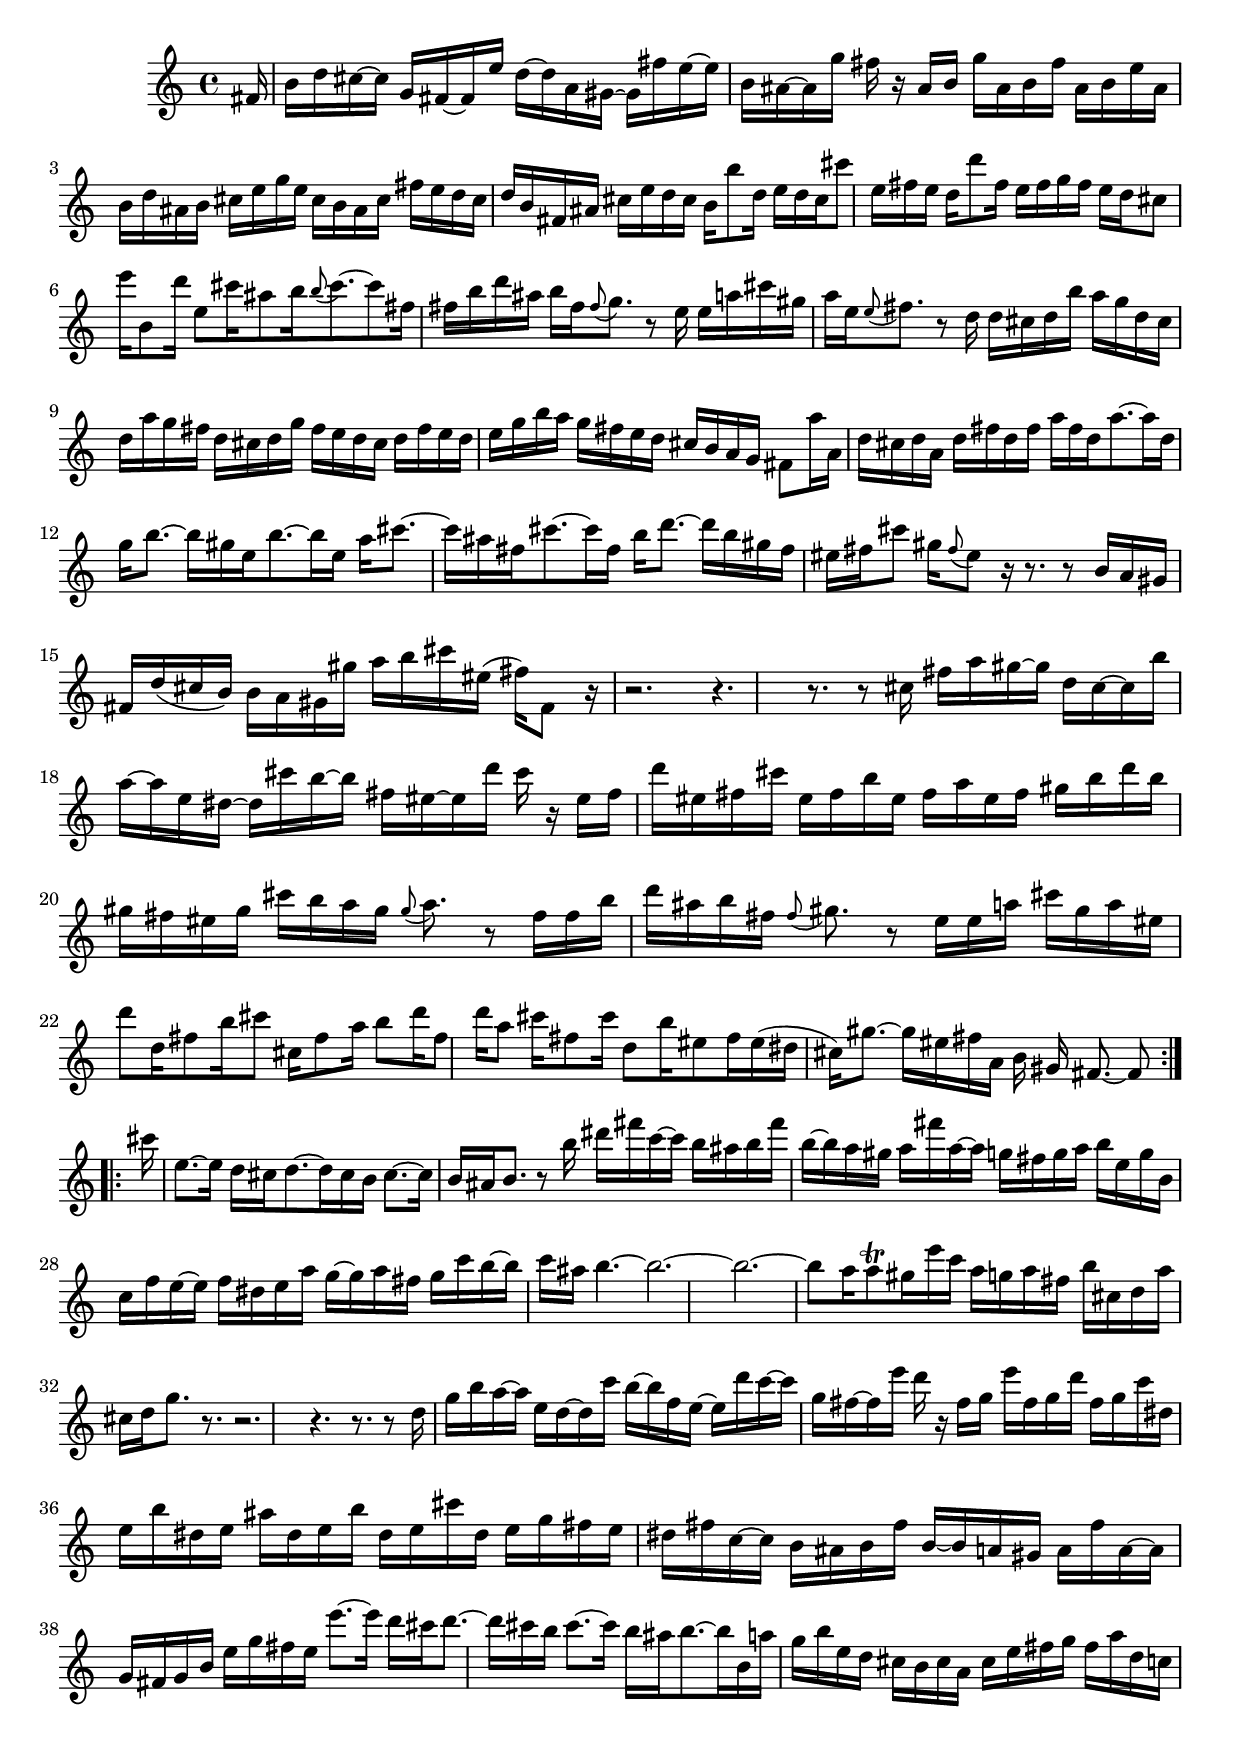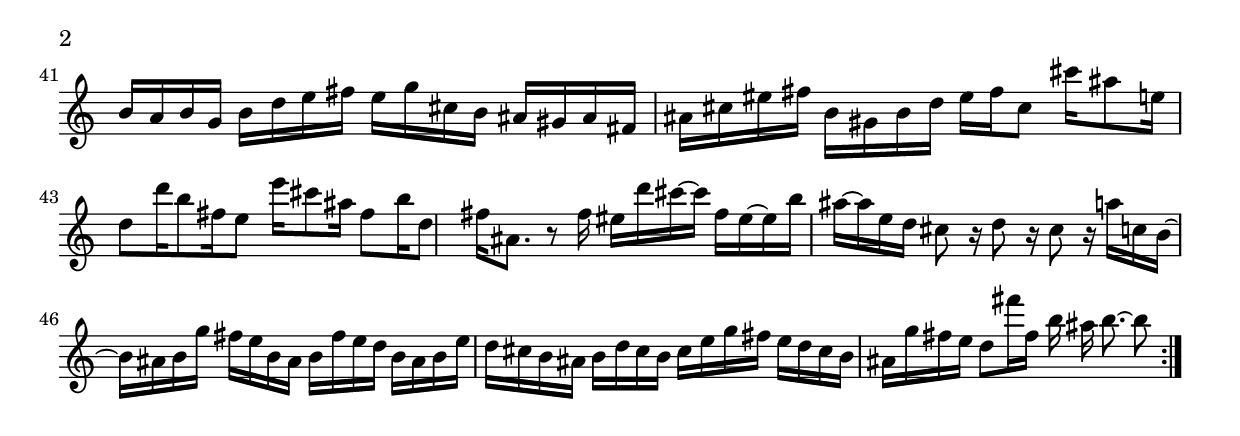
% Sonata for Flute and Harpsichord BWV 1030 in B minor III Presto

%{
    Copyright 2018 Edmundo Carmona Antoranz. Released under CC 4.0 by-sa
    Original Manuscript is public domain
%}


\version "2.18.2"

\time 12/16
\key b \minor

\relative c' {
    
    \partial 16 fis16
    
    % 1
    b16 d cis~ cis g fis~ fis e' d~ d a gis~
    
    % 2
    gis fis' e~ e b ais~ ais g' fis r ais, b
    
    % 3
    % 2nd system starts here
    g' ais, b fis' ais, b e ais, b d ais b
    
    % 4
    cis e g e cis b ais cis fis e d cis
    
    % 5
    d b fis ais cis e d cis b b'8 d,16
    
    % 6
    e d cis cis'8 e,16 fis e d d'8 fis,16
    
    % 7
    % 3rd system starts here
    e fis g fis e d cis8 e'16 b,8 d'16
    
    % 8
    e,8 cis'16 ais8 b16 \appoggiatura b8 cis8.~ cis8 fis,16
    
    % 9
    fis b d ais b fis \appoggiatura fis8 g8. r8 e16
    
    % 10
    e a cis gis a e \appoggiatura e8 fis8. r8 d16
    
    % 11
    % 4th system starts on 2nd beat
    d cis d b' a g d cis d a' g fis
    
    % 12
    d cis d g fis e d cis d fis e d
    
    % 13
    e g b a g fis e d cis b a g
    
    % 14
    fis8 a'16 a, d cis d a d fis d fis
    
    % 15
    a fis d a'8.~ a16 d, g b8.~
    
    % 16
    % next page starts here
    b16 gis e b'8.~ b16 e, a cis8.~
    
    % 17
    cis16 ais fis cis'8.~ cis16 fis, b d8.~
    
    % 18
    d16 b gis fis eis fis cis'8 gis16 \appoggiatura fis8 eis8 r16
    
    % 19
    r8. r8 b16 a gis fis d'( cis b)
    
    % 20
    % 2nd system starts on 2nd beat
    b a gis gis' a b cis eis,( fis) fis,8 r16
    
    % 21
    r2.
    
    % 22
    r4. r8. r8 cis'16
    
    % 23
    fis a gis~ gis d cis~ cis b' a~ a e dis~
    
    % 24
    % 3rd system starts on 3rd beat
    dis cis' b~ b fis eis~ eis d' cis r eis, fis
    
    % 25
    d' eis, fis cis' eis, fis b eis, fis a eis fis
    
    % 26
    gis b d b gis fis eis gis cis b a gis
    
    % 27
    \appoggiatura gis8 a8. r8 fis16 fis b d ais b fis
    
    % 28
    % 4th system starts here
    \appoggiatura fis8 gis8. r8 e16 e a cis gis a eis
    
    % 29
    d'8 d,16 fis8 b16 cis8 cis,16 fis8 a16
    
    % 30
    b8 d16 fis,8 d'16 a8 cis16 fis,8 cis'16
    
    % 31
    d,8 b'16 eis,8 fis16 eis( dis cis) gis'8.~
    
    % 32
    % 5th system starts here
    gis16 eis fis a, b gis fis8.~ fis8
    \bar ":..:"
    cis''16
    
    % 33
    e,8.~ e16 d cis d8.~ d16 cis b
    
    % 34
    cis8.~ cis16 b ais b8. r8 b'16
    
    % 35
    % 6th system starts on 3rd beat
    dis fis c~ c b ais b fis' b,~ b a gis
    
    % 36
    a fis' a,~ a g fis g a b e, g b,
    
    % 37
    c f e~ e f dis e a g~ g a fis
    
    % 38
    g c b~ b c ais b4.~
    
    % 39
    % next page starts on 3rd beat
    b2.~
    
    % 40
    b~
    
    % 41
    b8 a16 a8\trill gis16 e' c a g a fis
    
    % 42
    b cis, d a' cis, d g8. r
    
    % 43
    % 2nd system starts on 3rd beat
    r2.
    
    % 44
    r4. r8. r8 d16
    
    % 45
    g b a~ a e d~ d c' b~ b f e~
    
    % 46
    e d' c~ c g fis~ fis e' d r fis, g
    
    % 47
    % 3rd system starts on 3rd beat
    e' fis, g d' fis, g c dis, e b' dis, e
    
    % 48
    ais dis, e b' dis, e cis' dis, e g fis e
    
    % 49
    dis fis c~ c b ais b fis' b,~ b a gis
    
    % 50
    a fis' a,~ a g fis g b e g fis e
    
    % 51
    % 4th system starts here
    e'8.~ e16 d cis d8.~ d16 cis b
    
    % 52
    cis8.~ cis16 b ais b8.~ b16 b, a'
    
    % 53
    g b e, d cis b cis a cis e fis g
    
    % 54
    fis a d, c b a b g b d e fis
    
    % 55
    % 5th system starts here
    e g cis, b ais gis ais fis ais cis eis fis
    
    % 56
    b, gis b d eis fis cis8 cis'16 ais8 e16
    
    % 57
    d8 d'16 b8 fis16 e8 e'16 cis8 ais16
    
    % 58
    fis8 b16 d,8 fis16 ais,8. r8 fis'16
    
    % 59
    % 6th system starts here
    eis d' cis~ cis fis, eis~ eis b' ais~ ais e d
    
    % 60
    cis8 r16 d8 r16 cis8 r16 a'16 c, b~
    
    % 61
    b ais b g' fis e b ais b fis' e d
    
    % 62
    b ais b e d cis b ais b d cis b
    
    % 63
    cis e g fis e d cis b ais g' fis e
    
    % 64
    d8 fis'16 fis, b ais b8.~ b8
    
    \bar ":|."
    
}
